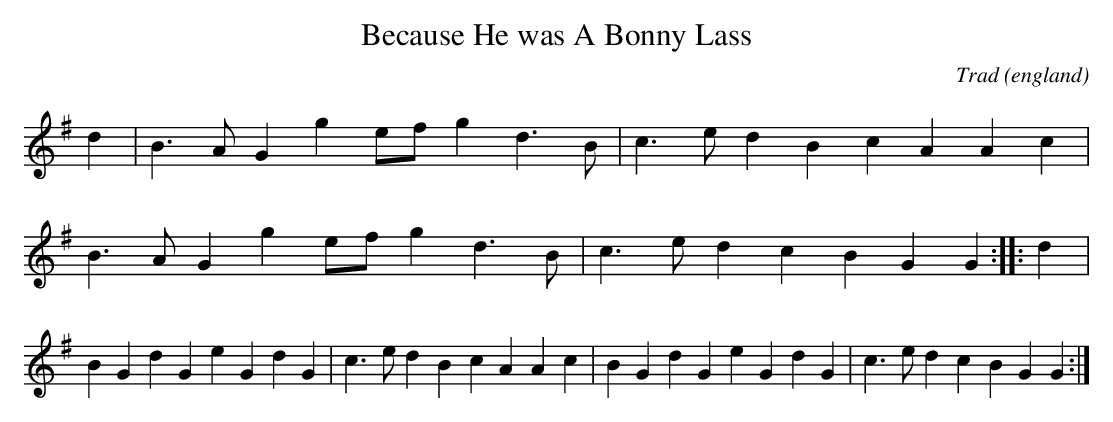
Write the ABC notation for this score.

X:1
T:Because He was A Bonny Lass
O:england
C:Trad
M:4/4l
K:G
d2| B3AG2g2 efg2 d3B| c3ed2B2 c2A2A2c2| B3AG2g2 efg2 d3B| c3ed2c2 B2G2G2::\
d2|B2G2d2G2 e2G2d2G2| c3ed2B2 c2A2A2c2|B2G2d2G2 e2G2d2G2| c3ed2c2 B2G2G2:|
